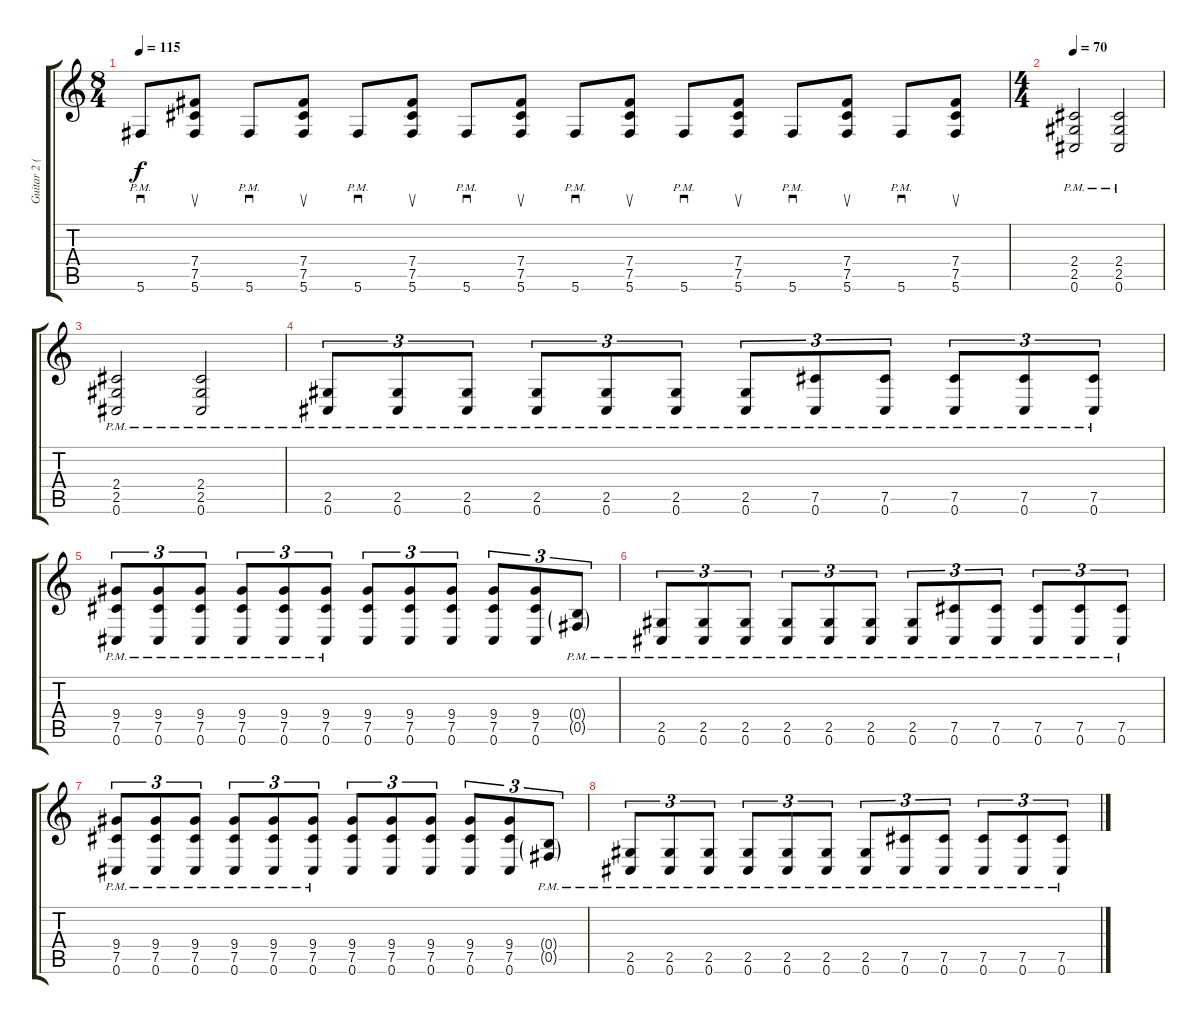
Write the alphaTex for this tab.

\track ("Guitar 2 (Distortion)" "Guitar 2 (") {instrument distortionguitar}
\staff {score tabs}
\tuning (Db4 Ab3 E3 B2 Gb2 Db2) {hide}
\ts (8 4)
\tempo 115
\clef g2
\ks c
5.6{pm}.8{sd dy f} (7.4 7.5 5.6).8{su} 5.6{pm}.8{sd} (7.4 7.5 5.6).8{su} 5.6{pm}.8{sd} (7.4 7.5 5.6).8{su} 5.6{pm}.8{sd} (7.4 7.5 5.6).8{su} 5.6{pm}.8{sd} (7.4 7.5 5.6).8{su} 5.6{pm}.8{sd} (7.4 7.5 5.6).8{su} 5.6{pm}.8{sd} (7.4 7.5 5.6).8{su} 5.6{pm}.8{sd} (7.4 7.5 5.6).8{su} |
\ts (4 4)
\tempo 70
(2.4{pm} 2.5{pm} 0.6{pm}).2 (2.4{pm} 2.5{pm} 0.6{pm}).2 |
(2.4{pm} 2.5{pm} 0.6{pm}).2 (2.4{pm} 2.5{pm} 0.6{pm}).2 |
(2.5{pm} 0.6{pm}).8{tu (3 2)} (2.5{pm} 0.6{pm}).8{tu (3 2)} (2.5{pm} 0.6{pm}).8{tu (3 2)} (2.5{pm} 0.6{pm}).8{tu (3 2)} (2.5{pm} 0.6{pm}).8{tu (3 2)} (2.5{pm} 0.6{pm}).8{tu (3 2)} (2.5{pm} 0.6{pm}).8{tu (3 2)} (7.5{pm} 0.6{pm}).8{tu (3 2)} (7.5{pm} 0.6{pm}).8{tu (3 2)} (7.5{pm} 0.6{pm}).8{tu (3 2)} (7.5{pm} 0.6{pm}).8{tu (3 2)} (7.5{pm} 0.6{pm}).8{tu (3 2)} |
(9.4{pm} 7.5{pm} 0.6{pm}).8{tu (3 2)} (9.4{pm} 7.5{pm} 0.6{pm}).8{tu (3 2)} (9.4{pm} 7.5{pm} 0.6{pm}).8{tu (3 2)} (9.4{pm} 7.5{pm} 0.6{pm}).8{tu (3 2)} (9.4{pm} 7.5{pm} 0.6{pm}).8{tu (3 2)} (9.4{pm} 7.5{pm} 0.6{pm}).8{tu (3 2)} (9.4 7.5 0.6).8{tu (3 2)} (9.4 7.5 0.6).8{tu (3 2)} (9.4 7.5 0.6).8{tu (3 2)} (9.4 7.5 0.6).8{tu (3 2)} (9.4 7.5 0.6).8{tu (3 2)} (0.4{g pm} 0.5{g pm}).8{tu (3 2)} |
(2.5{pm} 0.6{pm}).8{tu (3 2)} (2.5{pm} 0.6{pm}).8{tu (3 2)} (2.5{pm} 0.6{pm}).8{tu (3 2)} (2.5{pm} 0.6{pm}).8{tu (3 2)} (2.5{pm} 0.6{pm}).8{tu (3 2)} (2.5{pm} 0.6{pm}).8{tu (3 2)} (2.5{pm} 0.6{pm}).8{tu (3 2)} (7.5{pm} 0.6{pm}).8{tu (3 2)} (7.5{pm} 0.6{pm}).8{tu (3 2)} (7.5{pm} 0.6{pm}).8{tu (3 2)} (7.5{pm} 0.6{pm}).8{tu (3 2)} (7.5{pm} 0.6{pm}).8{tu (3 2)} |
(9.4{pm} 7.5{pm} 0.6{pm}).8{tu (3 2)} (9.4{pm} 7.5{pm} 0.6{pm}).8{tu (3 2)} (9.4{pm} 7.5{pm} 0.6{pm}).8{tu (3 2)} (9.4{pm} 7.5{pm} 0.6{pm}).8{tu (3 2)} (9.4{pm} 7.5{pm} 0.6{pm}).8{tu (3 2)} (9.4{pm} 7.5{pm} 0.6{pm}).8{tu (3 2)} (9.4 7.5 0.6).8{tu (3 2)} (9.4 7.5 0.6).8{tu (3 2)} (9.4 7.5 0.6).8{tu (3 2)} (9.4 7.5 0.6).8{tu (3 2)} (9.4 7.5 0.6).8{tu (3 2)} (0.4{g pm} 0.5{g pm}).8{tu (3 2)} |
(2.5{pm} 0.6{pm}).8{tu (3 2)} (2.5{pm} 0.6{pm}).8{tu (3 2)} (2.5{pm} 0.6{pm}).8{tu (3 2)} (2.5{pm} 0.6{pm}).8{tu (3 2)} (2.5{pm} 0.6{pm}).8{tu (3 2)} (2.5{pm} 0.6{pm}).8{tu (3 2)} (2.5{pm} 0.6{pm}).8{tu (3 2)} (7.5{pm} 0.6{pm}).8{tu (3 2)} (7.5{pm} 0.6{pm}).8{tu (3 2)} (7.5{pm} 0.6{pm}).8{tu (3 2)} (7.5{pm} 0.6{pm}).8{tu (3 2)} (7.5{pm} 0.6{pm}).8{tu (3 2)}
